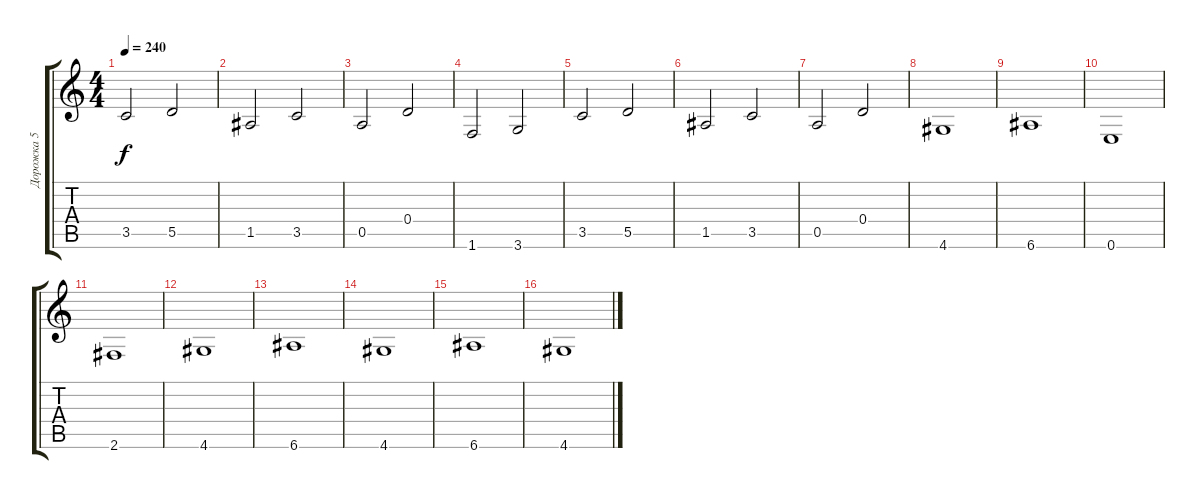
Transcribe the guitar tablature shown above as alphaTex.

\track ("Дорожка 5" "Дорожка 5") {instrument electricbassfinger}
\staff {score tabs}
\tuning (E4 B3 G3 D3 A2 E2) {hide}
\ts (4 4)
\tempo 240
\clef g2
\ks c
3.5.2{dy f} 5.5.2 |
1.5.2 3.5.2 |
0.5.2 0.4.2 |
1.6.2 3.6.2 |
3.5.2 5.5.2 |
1.5.2 3.5.2 |
0.5.2 0.4.2 |
4.6.1 |
6.6.1 |
0.6.1 |
2.6.1 |
4.6.1 |
6.6.1 |
4.6.1 |
6.6.1 |
4.6.1
